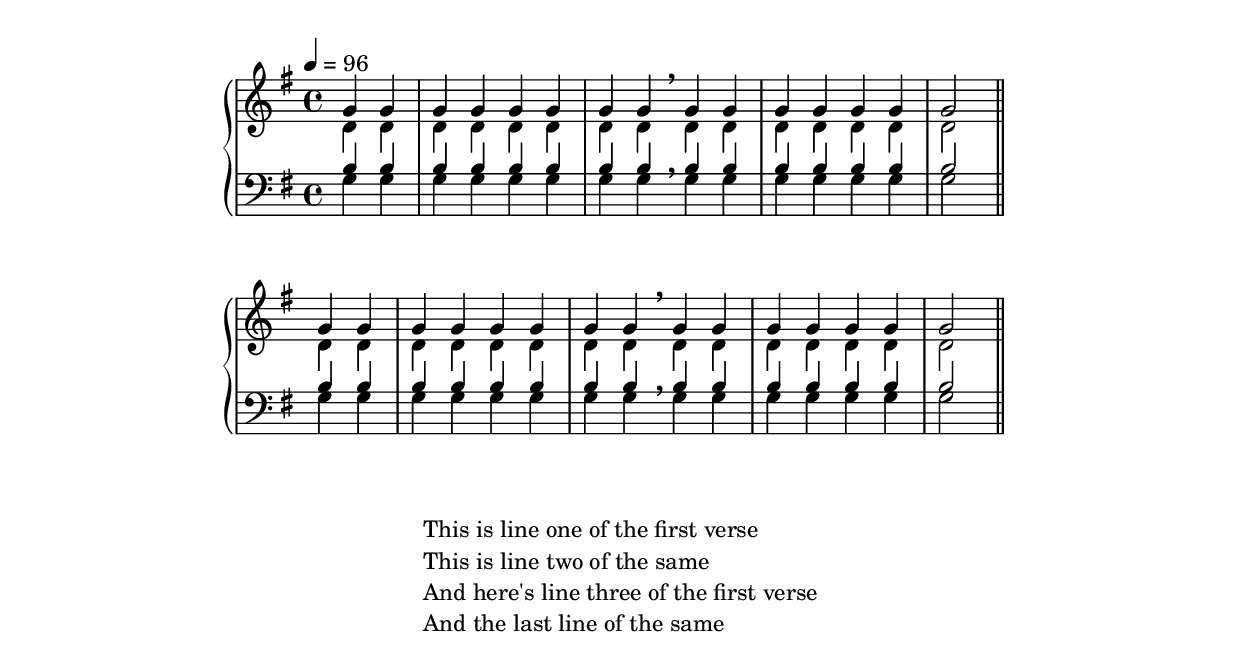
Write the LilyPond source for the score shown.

%% DO NOT EDIT this file manually; it is automatically
%% generated from LSR http://lsr.dsi.unimi.it
%% Make any changes in LSR itself, or in Documentation/snippets/new/ ,
%% and then run scripts/auxiliar/makelsr.py
%%
%% This file is in the public domain.
\version "2.14.0"

\header {
  lsrtags = "vocal-music, template"

%% Translation of GIT committish: 8b93de6ce951b7b14bc7818f31019524295b990f
  texidoces = "
  Este fragmento de código muestra una forma de preparar un himno cuando
cada línea comienza con un compás parcial.  También muestra cómo
añadir los versos como texto independiente debajo de la música.

"

  doctitlees = "Plantilla para himnos"

%% Translation of GIT committish: c3b519f0dd5ff0f8ccfc9a39ed1fe8df8b43741c
  texidocit = "
Il codice seguente presenta un modo di impostare un inno in cui ogni verso
inizia e finisce con una misura parziale.  Mostra anche come aggiungere delle
strofe come testo separato sotto la musica.

"
  doctitleit = "Modello per inno"
%%    Translation of GIT committish: ab9e3136d78bfaf15cc6d77ed1975d252c3fe506

  texidocde = "
Dieses Beispiel zeigt eine Möglichkeit, eine Hymnusmelodie zu setzen, in
der jede Zeiel mit einem Auftakt beginnt und einem unvollständigen
Takt abschließt.  Es zeigt auch, wie man die Strophen als allein stehenden
Text unter die Noten hinzufügt.

"
  doctitlede = "Hymnus-Vorlage"


%% Translation of GIT committish: 26375d5016d8d180fc914bfd07cf76f4168f2e37

  texidocfr = "
Le code ci-dessous illustre la manière d'agencer un cantique liturgique
dans lequel chaque ligne débute et se termine par une mesure incomplète.
Vous noterez par ailleurs l'affichage des paroles indépendamment de la
musique.

"
  doctitlefr = "Modèle pour cantique"

  texidoc = "
This code shows one way of setting out a hymn tune when each line
starts and ends with a partial measure.  It also shows how to add the
verses as stand-alone text under the music.

"
  doctitle = "Hymn template"
} % begin verbatim

Timeline = {
  \time 4/4
  \tempo 4=96
  \partial 2
  s2 | s1 | s2 \breathe s2 | s1 | s2 \bar "||" \break
  s2 | s1 | s2 \breathe s2 | s1 | s2 \bar "||"
}

SopranoMusic = \relative g' {
  g4 g | g g g g | g g g g | g g g g | g2
  g4 g | g g g g | g g g g | g g g g | g2
}

AltoMusic = \relative c' {
  d4 d | d d d d | d d d d | d d d d | d2
  d4 d | d d d d | d d d d | d d d d | d2
}

TenorMusic = \relative a {
  b4 b | b b b b | b b b b | b b b b | b2
  b4 b | b b b b | b b b b | b b b b | b2
}

BassMusic =  \relative g {
  g4 g | g g g g | g g g g | g g g g | g2
  g4 g | g g g g | g g g g | g g g g | g2
}

global = {
 \key g \major
}

\score {  % Start score
  <<
    \new PianoStaff <<  % Start pianostaff
      \new Staff <<  % Start Staff = RH
        \global
        \clef "treble"
        \new Voice = "Soprano" <<  % Start Voice = "Soprano"
          \Timeline
          \voiceOne
          \SopranoMusic
        >>  % End Voice = "Soprano"
        \new Voice = "Alto" <<  % Start Voice = "Alto"
          \Timeline
          \voiceTwo
          \AltoMusic
        >>  % End Voice = "Alto"
      >>  % End Staff = RH
      \new Staff <<  % Start Staff = LH
        \global
        \clef "bass"
        \new Voice = "Tenor" <<  % Start Voice = "Tenor"
          \Timeline
          \voiceOne
          \TenorMusic
        >>  % End Voice = "Tenor"
        \new Voice = "Bass" <<  % Start Voice = "Bass"
          \Timeline
          \voiceTwo
          \BassMusic
        >>  % End Voice = "Bass"
      >>  % End Staff = LH
    >>  % End pianostaff
  >>
}  % End score

\markup {
  \fill-line {
    ""
    {
      \column {
        \left-align {
          "This is line one of the first verse"
          "This is line two of the same"
          "And here's line three of the first verse"
          "And the last line of the same"
        }
      }
    }
    ""
  }
}

\paper {  % Start paper block
  indent = 0     % don't indent first system
  line-width = 130   % shorten line length to suit music
}  % End paper block

